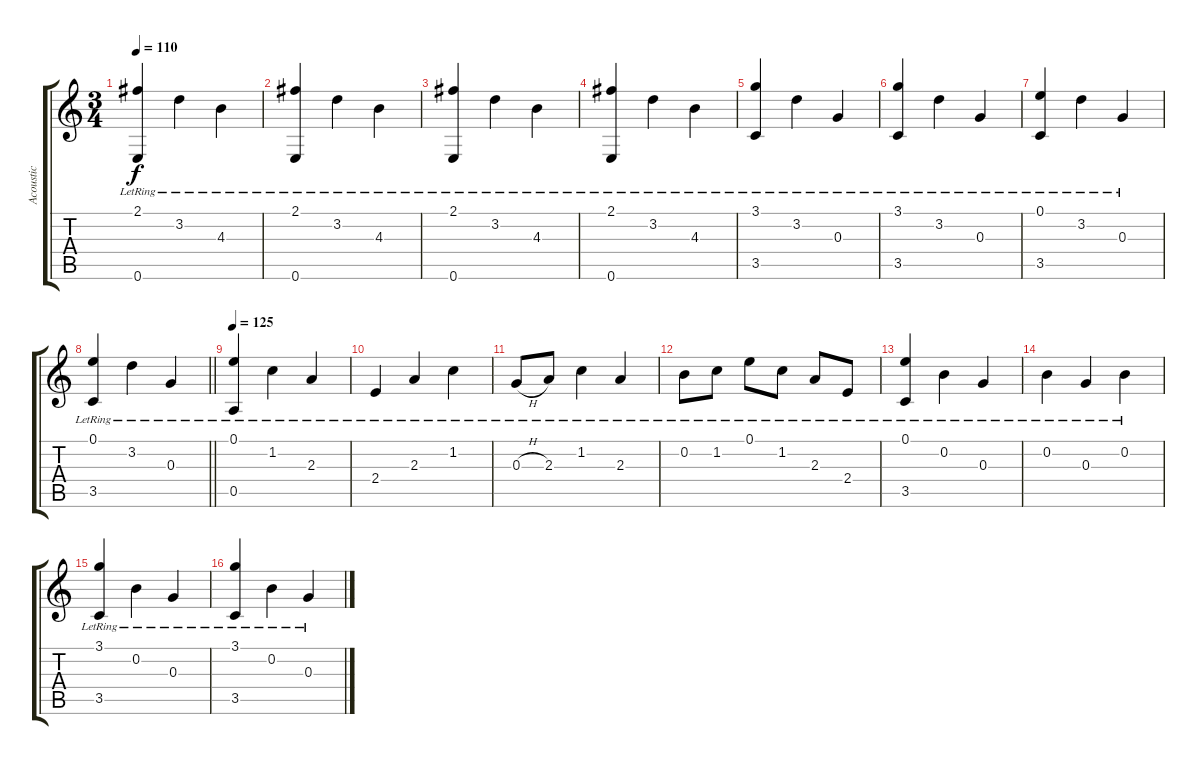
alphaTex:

\track ("Acoustic" "Acoustic") {instrument acousticguitarsteel}
\staff {score tabs}
\tuning (E4 B3 G3 D3 A2 E2) {hide}
\ts (3 4)
\tempo 110
\clef g2
\ks c
(2.1{lr} 0.6{lr}).4{dy f} 3.2{lr}.4 4.3{lr}.4 |
(2.1{lr} 0.6{lr}).4 3.2{lr}.4 4.3{lr}.4 |
(2.1{lr} 0.6{lr}).4 3.2{lr}.4 4.3{lr}.4 |
(2.1{lr} 0.6{lr}).4 3.2{lr}.4 4.3{lr}.4 |
(3.1{lr} 3.5{lr}).4 3.2{lr}.4 0.3{lr}.4 |
(3.1{lr} 3.5{lr}).4 3.2{lr}.4 0.3{lr}.4 |
(0.1{lr} 3.5{lr}).4 3.2{lr}.4 0.3{lr}.4 |
\barLineRight lightlight
(0.1{lr} 3.5{lr}).4 3.2{lr}.4 0.3{lr}.4 |
\tempo 125
(0.1{lr} 0.5{lr}).4 1.2{lr}.4 2.3{lr}.4 |
2.4{lr}.4 2.3{lr}.4 1.2{lr}.4 |
0.3{h lr}.8 2.3{lr}.8 1.2{lr}.4 2.3{lr}.4 |
0.2{lr}.8 1.2{lr}.8 0.1{lr}.8 1.2{lr}.8 2.3{lr}.8 2.4{lr}.8 |
(0.1{lr} 3.5{lr}).4 0.2{lr}.4 0.3{lr}.4 |
0.2{lr}.4 0.3{lr}.4 0.2{lr}.4 |
(3.1{lr} 3.5{lr}).4 0.2{lr}.4 0.3{lr}.4 |
(3.1{lr} 3.5{lr}).4 0.2{lr}.4 0.3{lr}.4
